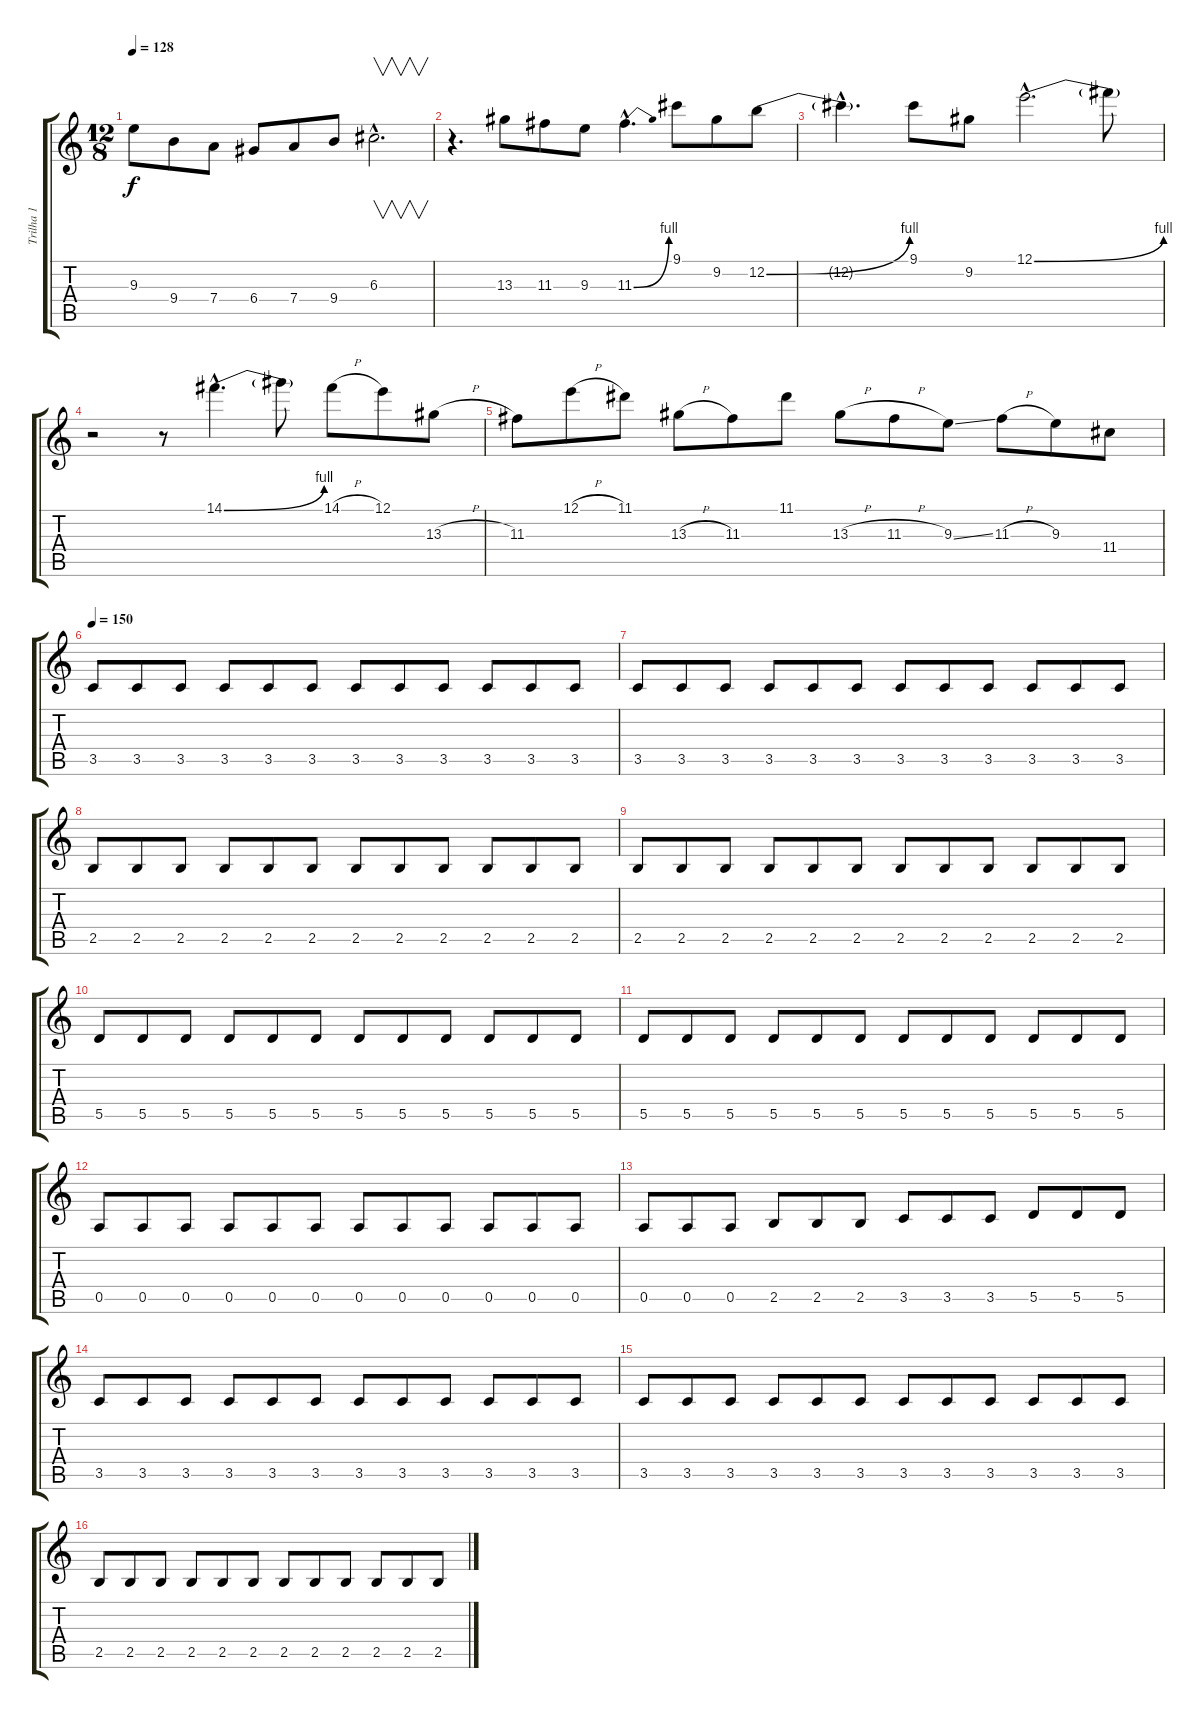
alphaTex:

\track ("Trilha 1" "Trilha 1") {instrument distortionguitar}
\staff {score tabs}
\tuning (E4 B3 G3 D3 A2 E2) {hide}
\ts (12 8)
\tempo 128
\clef g2
\ks c
9.3.8{dy f} 9.4.8 7.4.8 6.4.8 7.4.8 9.4.8 6.3{hac}.2{v d} |
r.4{d} 13.3.8 11.3.8 9.3.8 11.3{be (bend 0 0 60 4) hac}.4{d} 9.1.8 9.2.8 12.2{be (bend 0 0 60 4)}.8 |
12.2{hac t}.4{d} 9.1.8 9.2.8 12.1{be (bend 0 0 60 4) hac}.2{d} 12.1{t}.8 |
r.2 r.8 14.1{be (bend 0 0 60 4) hac}.4{d} 14.1{t}.8 14.1{h}.8 12.1.8 13.3{h}.8 |
11.3.8 12.1{h}.8 11.1.8 13.3{h}.8 11.3.8 11.1.8 13.3{h}.8 11.3{h}.8 9.3{ss}.8 11.3{h}.8 9.3.8 11.4.8 |
\tempo 150
3.5.8 3.5.8 3.5.8 3.5.8 3.5.8 3.5.8 3.5.8 3.5.8 3.5.8 3.5.8 3.5.8 3.5.8 |
3.5.8 3.5.8 3.5.8 3.5.8 3.5.8 3.5.8 3.5.8 3.5.8 3.5.8 3.5.8 3.5.8 3.5.8 |
2.5.8 2.5.8 2.5.8 2.5.8 2.5.8 2.5.8 2.5.8 2.5.8 2.5.8 2.5.8 2.5.8 2.5.8 |
2.5.8 2.5.8 2.5.8 2.5.8 2.5.8 2.5.8 2.5.8 2.5.8 2.5.8 2.5.8 2.5.8 2.5.8 |
5.5.8 5.5.8 5.5.8 5.5.8 5.5.8 5.5.8 5.5.8 5.5.8 5.5.8 5.5.8 5.5.8 5.5.8 |
5.5.8 5.5.8 5.5.8 5.5.8 5.5.8 5.5.8 5.5.8 5.5.8 5.5.8 5.5.8 5.5.8 5.5.8 |
0.5.8 0.5.8 0.5.8 0.5.8 0.5.8 0.5.8 0.5.8 0.5.8 0.5.8 0.5.8 0.5.8 0.5.8 |
0.5.8 0.5.8 0.5.8 2.5.8 2.5.8 2.5.8 3.5.8 3.5.8 3.5.8 5.5.8 5.5.8 5.5.8 |
3.5.8 3.5.8 3.5.8 3.5.8 3.5.8 3.5.8 3.5.8 3.5.8 3.5.8 3.5.8 3.5.8 3.5.8 |
3.5.8 3.5.8 3.5.8 3.5.8 3.5.8 3.5.8 3.5.8 3.5.8 3.5.8 3.5.8 3.5.8 3.5.8 |
2.5.8 2.5.8 2.5.8 2.5.8 2.5.8 2.5.8 2.5.8 2.5.8 2.5.8 2.5.8 2.5.8 2.5.8
